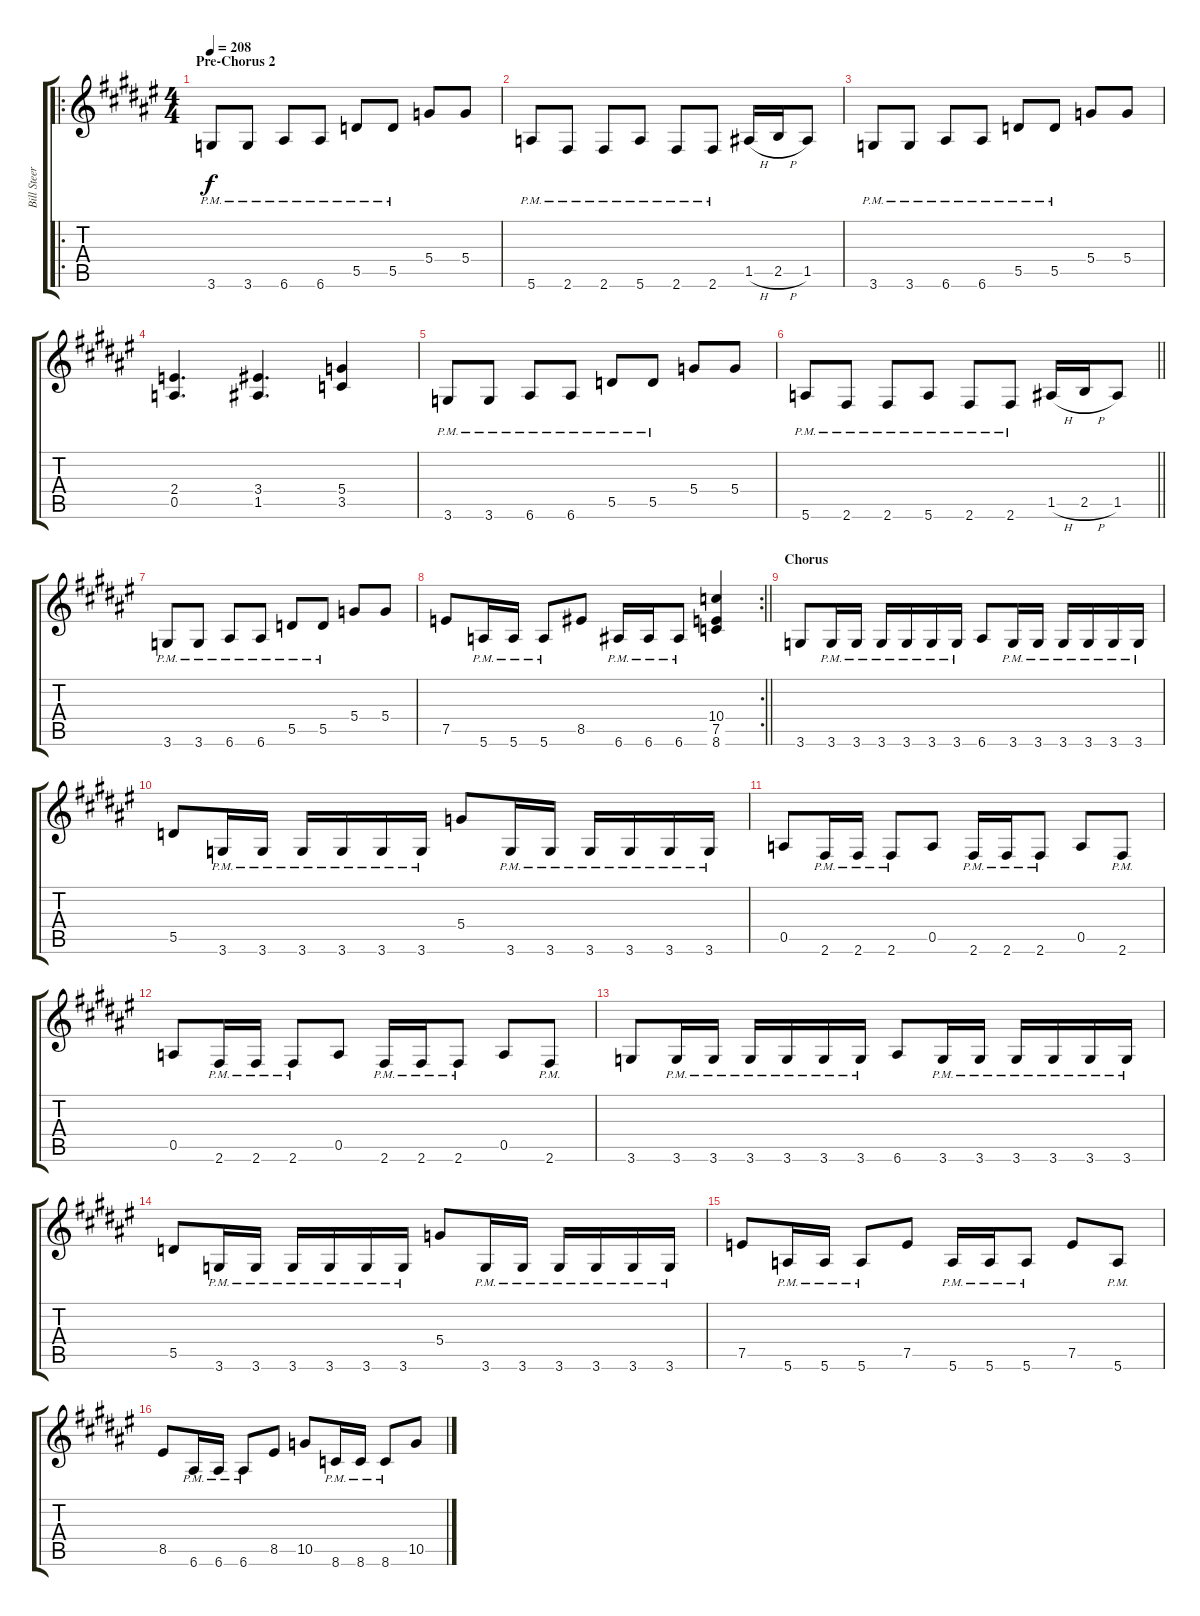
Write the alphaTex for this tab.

\track ("Bill Steer" "Bill Steer") {instrument distortionguitar}
\staff {score tabs}
\tuning (E4 B3 G3 D3 A2 E2) {hide}
\ro
\ts (4 4)
\section ("" "Pre-Chorus 2")
\tempo 208
\clef g2
\ks f#
3.6{pm}.8{dy f} 3.6{pm}.8 6.6{pm}.8 6.6{pm}.8 5.5{pm}.8 5.5{pm}.8 5.4.8 5.4.8 |
5.6{pm}.8 2.6{pm}.8 2.6{pm}.8 5.6{pm}.8 2.6{pm}.8 2.6{pm}.8 1.5{h}.16 2.5{h}.16 1.5.8 |
3.6{pm}.8 3.6{pm}.8 6.6{pm}.8 6.6{pm}.8 5.5{pm}.8 5.5{pm}.8 5.4.8 5.4.8 |
(2.4 0.5).4{d} (3.4 1.5).4{d} (5.4 3.5).4 |
3.6{pm}.8 3.6{pm}.8 6.6{pm}.8 6.6{pm}.8 5.5{pm}.8 5.5{pm}.8 5.4.8 5.4.8 |
\barLineRight lightlight
5.6{pm}.8 2.6{pm}.8 2.6{pm}.8 5.6{pm}.8 2.6{pm}.8 2.6{pm}.8 1.5{h}.16 2.5{h}.16 1.5.8 |
3.6{pm}.8 3.6{pm}.8 6.6{pm}.8 6.6{pm}.8 5.5{pm}.8 5.5{pm}.8 5.4.8 5.4.8 |
\rc 2
\barLineRight lightlight
7.5.8 5.6{pm}.16 5.6{pm}.16 5.6{pm}.8 8.5.8 6.6{pm}.16 6.6{pm}.16 6.6{pm}.8 (10.4 7.5 8.6).4 |
\section ("" "Chorus")
3.6.8 3.6{pm}.16 3.6{pm}.16 3.6{pm}.16 3.6{pm}.16 3.6{pm}.16 3.6{pm}.16 6.6.8 3.6{pm}.16 3.6{pm}.16 3.6{pm}.16 3.6{pm}.16 3.6{pm}.16 3.6{pm}.16 |
5.5.8 3.6{pm}.16 3.6{pm}.16 3.6{pm}.16 3.6{pm}.16 3.6{pm}.16 3.6{pm}.16 5.4.8 3.6{pm}.16 3.6{pm}.16 3.6{pm}.16 3.6{pm}.16 3.6{pm}.16 3.6{pm}.16 |
0.5.8 2.6{pm}.16 2.6{pm}.16 2.6{pm}.8 0.5.8 2.6{pm}.16 2.6{pm}.16 2.6{pm}.8 0.5.8 2.6{pm}.8 |
0.5.8 2.6{pm}.16 2.6{pm}.16 2.6{pm}.8 0.5.8 2.6{pm}.16 2.6{pm}.16 2.6{pm}.8 0.5.8 2.6{pm}.8 |
3.6.8 3.6{pm}.16 3.6{pm}.16 3.6{pm}.16 3.6{pm}.16 3.6{pm}.16 3.6{pm}.16 6.6.8 3.6{pm}.16 3.6{pm}.16 3.6{pm}.16 3.6{pm}.16 3.6{pm}.16 3.6{pm}.16 |
5.5.8 3.6{pm}.16 3.6{pm}.16 3.6{pm}.16 3.6{pm}.16 3.6{pm}.16 3.6{pm}.16 5.4.8 3.6{pm}.16 3.6{pm}.16 3.6{pm}.16 3.6{pm}.16 3.6{pm}.16 3.6{pm}.16 |
7.5.8 5.6{pm}.16 5.6{pm}.16 5.6{pm}.8 7.5.8 5.6{pm}.16 5.6{pm}.16 5.6{pm}.8 7.5.8 5.6{pm}.8 |
8.5.8 6.6{pm}.16 6.6{pm}.16 6.6{pm}.8 8.5.8 10.5.8 8.6{pm}.16 8.6{pm}.16 8.6{pm}.8 10.5.8
